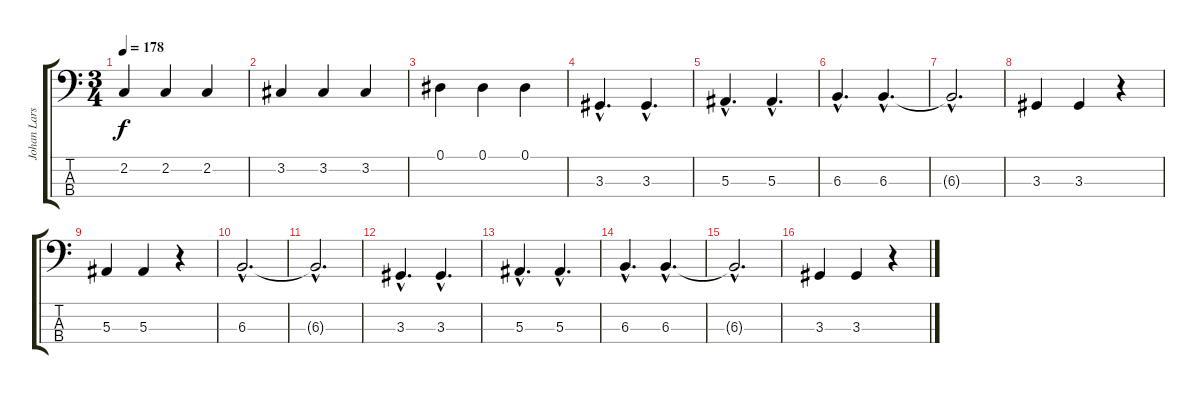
\track ("Johan Larsson" "Johan Lars") {instrument electricbassfinger}
\staff {score tabs}
\tuning (Eb2 Bb1 F1 C1) {hide}
\ts (3 4)
\tempo 178
\clef f4
\ks c
2.2.4{dy f} 2.2.4 2.2.4 |
3.2.4 3.2.4 3.2.4 |
0.1.4 0.1.4 0.1.4 |
3.3{hac}.4{d} 3.3{hac}.4{d} |
5.3{hac}.4{d} 5.3{hac}.4{d} |
6.3{hac}.4{d} 6.3{hac}.4{d} |
6.3{hac t}.2{d} |
3.3.4 3.3.4 r.4 |
5.3.4 5.3.4 r.4 |
6.3{hac}.2{d} |
6.3{hac t}.2{d} |
3.3{hac}.4{d} 3.3{hac}.4{d} |
5.3{hac}.4{d} 5.3{hac}.4{d} |
6.3{hac}.4{d} 6.3{hac}.4{d} |
6.3{hac t}.2{d} |
3.3.4 3.3.4 r.4
